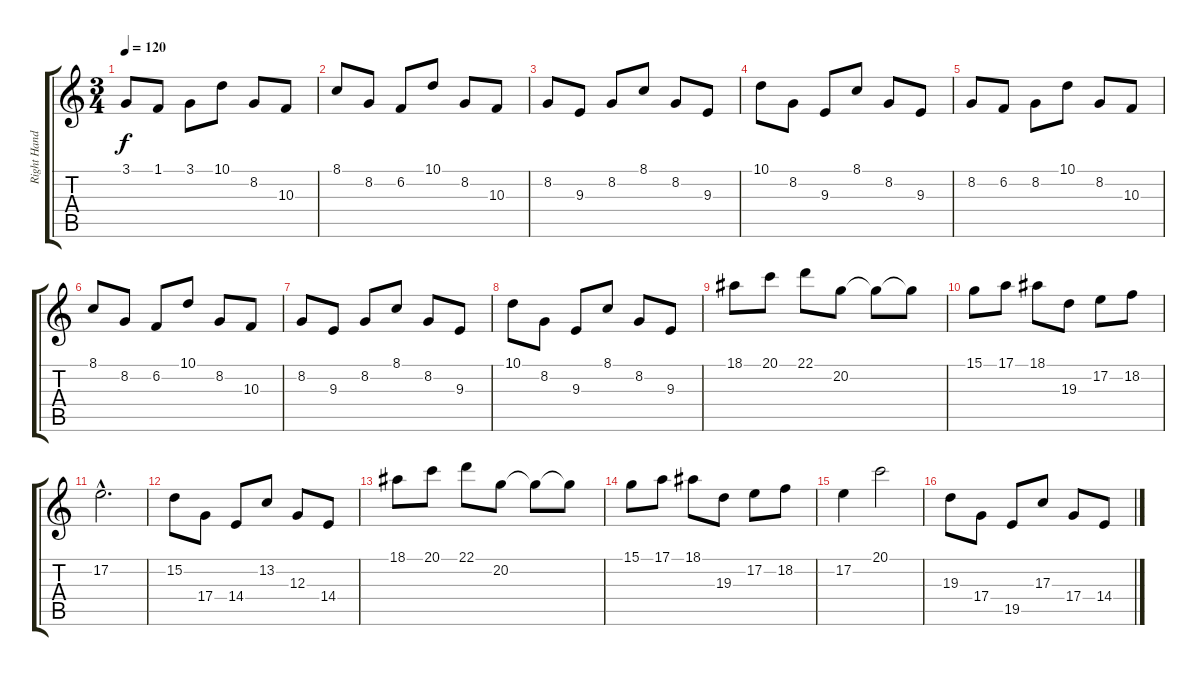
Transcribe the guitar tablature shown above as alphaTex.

\track ("Right Hand" "Right Hand") {instrument acousticgrandpiano}
\staff {score tabs}
\tuning (E4 B3 G3 D3 A2 E2) {hide}
\ts (3 4)
\tempo 120
\clef g2
\ks c
3.1.8{dy f instrument acousticgrandpiano} 1.1.8 3.1.8 10.1.8 8.2.8 10.3.8 |
8.1.8 8.2.8 6.2.8 10.1.8 8.2.8 10.3.8 |
8.2.8 9.3.8 8.2.8 8.1.8 8.2.8 9.3.8 |
10.1.8 8.2.8 9.3.8 8.1.8 8.2.8 9.3.8 |
8.2.8 6.2.8 8.2.8 10.1.8 8.2.8 10.3.8 |
8.1.8 8.2.8 6.2.8 10.1.8 8.2.8 10.3.8 |
8.2.8 9.3.8 8.2.8 8.1.8 8.2.8 9.3.8 |
10.1.8 8.2.8 9.3.8 8.1.8 8.2.8 9.3.8 |
18.1.8 20.1.8 22.1.8 20.2.8 20.2{t}.8 20.2{t}.8 |
15.1.8 17.1.8 18.1.8 19.3.8 17.2.8 18.2.8 |
17.2{hac}.2{d} |
15.2.8 17.4.8 14.4.8 13.2.8 12.3.8 14.4.8 |
18.1.8 20.1.8 22.1.8 20.2.8 20.2{t}.8 20.2{t}.8 |
15.1.8 17.1.8 18.1.8 19.3.8 17.2.8 18.2.8 |
17.2.4 20.1.2 |
19.3.8 17.4.8 19.5.8 17.3.8 17.4.8 14.4.8
